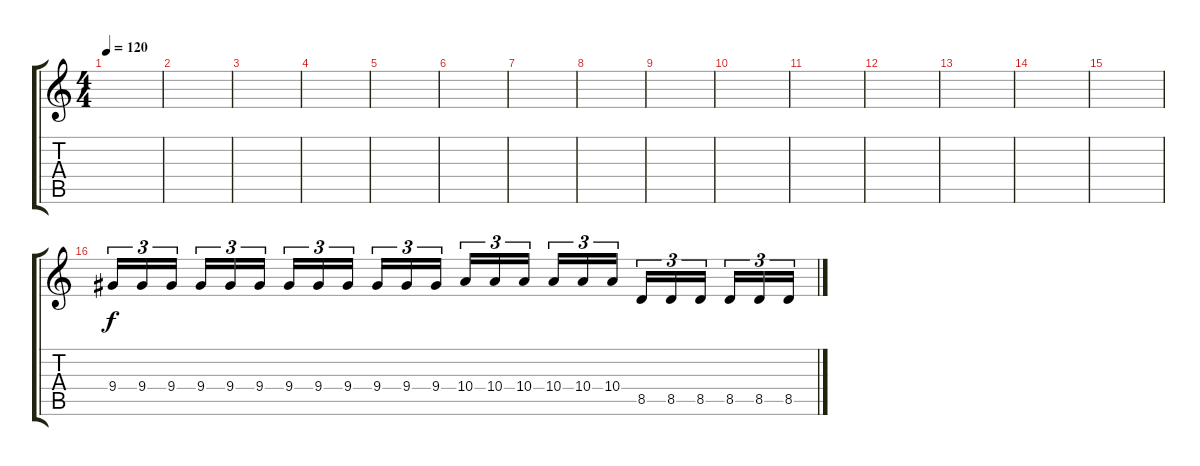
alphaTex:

\track "" {instrument distortionguitar}
\staff {score tabs}
\tuning (Db4 Ab3 E3 B2 Gb2 Db2) {hide}
\ts (4 4)
\tempo 120
\clef g2
\ks c
|
|
|
|
|
|
|
|
|
|
|
|
|
|
|
9.4.16{tu (3 2)} 9.4.16{tu (3 2)} 9.4.16{tu (3 2)} 9.4.16{tu (3 2)} 9.4.16{tu (3 2)} 9.4.16{tu (3 2)} 9.4.16{tu (3 2)} 9.4.16{tu (3 2)} 9.4.16{tu (3 2)} 9.4.16{tu (3 2)} 9.4.16{tu (3 2)} 9.4.16{tu (3 2)} 10.4.16{tu (3 2)} 10.4.16{tu (3 2)} 10.4.16{tu (3 2)} 10.4.16{tu (3 2)} 10.4.16{tu (3 2)} 10.4.16{tu (3 2)} 8.5.16{tu (3 2)} 8.5.16{tu (3 2)} 8.5.16{tu (3 2)} 8.5.16{tu (3 2)} 8.5.16{tu (3 2)} 8.5.16{tu (3 2)}
